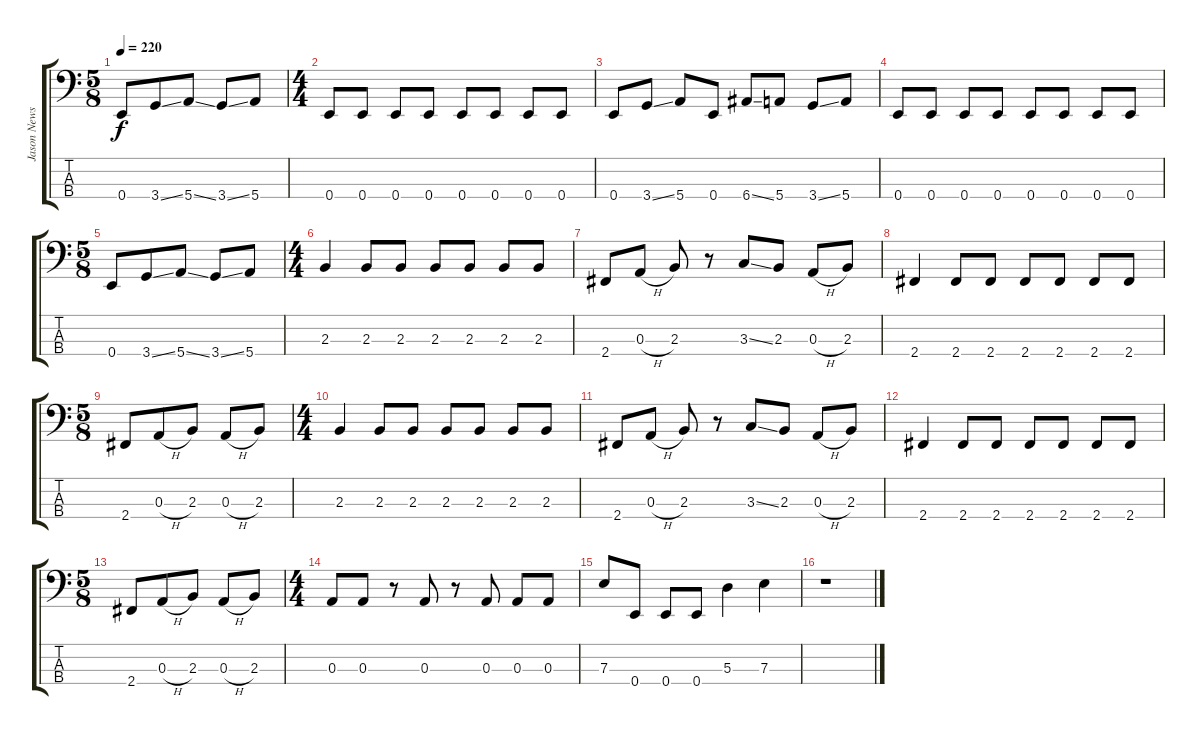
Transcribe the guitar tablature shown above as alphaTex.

\track ("Jason Newsted/Cliff Burton Bass" "Jason News") {instrument electricbasspick}
\staff {score tabs}
\tuning (G2 D2 A1 E1) {hide}
\ts (5 8)
\tempo 220
\clef f4
\ks c
0.4.8{dy f} 3.4{ss}.8 5.4{ss}.8 3.4{ss}.8 5.4.8 |
\ts (4 4)
0.4.8 0.4.8 0.4.8 0.4.8 0.4.8 0.4.8 0.4.8 0.4.8 |
0.4.8 3.4{ss}.8 5.4.8 0.4.8 6.4{ss}.8 5.4.8 3.4{ss}.8 5.4.8 |
0.4.8 0.4.8 0.4.8 0.4.8 0.4.8 0.4.8 0.4.8 0.4.8 |
\ts (5 8)
0.4.8 3.4{ss}.8 5.4{ss}.8 3.4{ss}.8 5.4.8 |
\ts (4 4)
2.3.4 2.3.8 2.3.8 2.3.8 2.3.8 2.3.8 2.3.8 |
2.4.8 0.3{h}.8 2.3.8 r.8 3.3{ss}.8 2.3.8 0.3{h}.8 2.3.8 |
2.4.4 2.4.8 2.4.8 2.4.8 2.4.8 2.4.8 2.4.8 |
\ts (5 8)
2.4.8 0.3{h}.8 2.3.8 0.3{h}.8 2.3.8 |
\ts (4 4)
2.3.4 2.3.8 2.3.8 2.3.8 2.3.8 2.3.8 2.3.8 |
2.4.8 0.3{h}.8 2.3.8 r.8 3.3{ss}.8 2.3.8 0.3{h}.8 2.3.8 |
2.4.4 2.4.8 2.4.8 2.4.8 2.4.8 2.4.8 2.4.8 |
\ts (5 8)
2.4.8 0.3{h}.8 2.3.8 0.3{h}.8 2.3.8 |
\ts (4 4)
0.3.8 0.3.8 r.8 0.3.8 r.8 0.3.8 0.3.8 0.3.8 |
7.3.8 0.4.8 0.4.8 0.4.8 5.3.4 7.3.4 |
r.1
